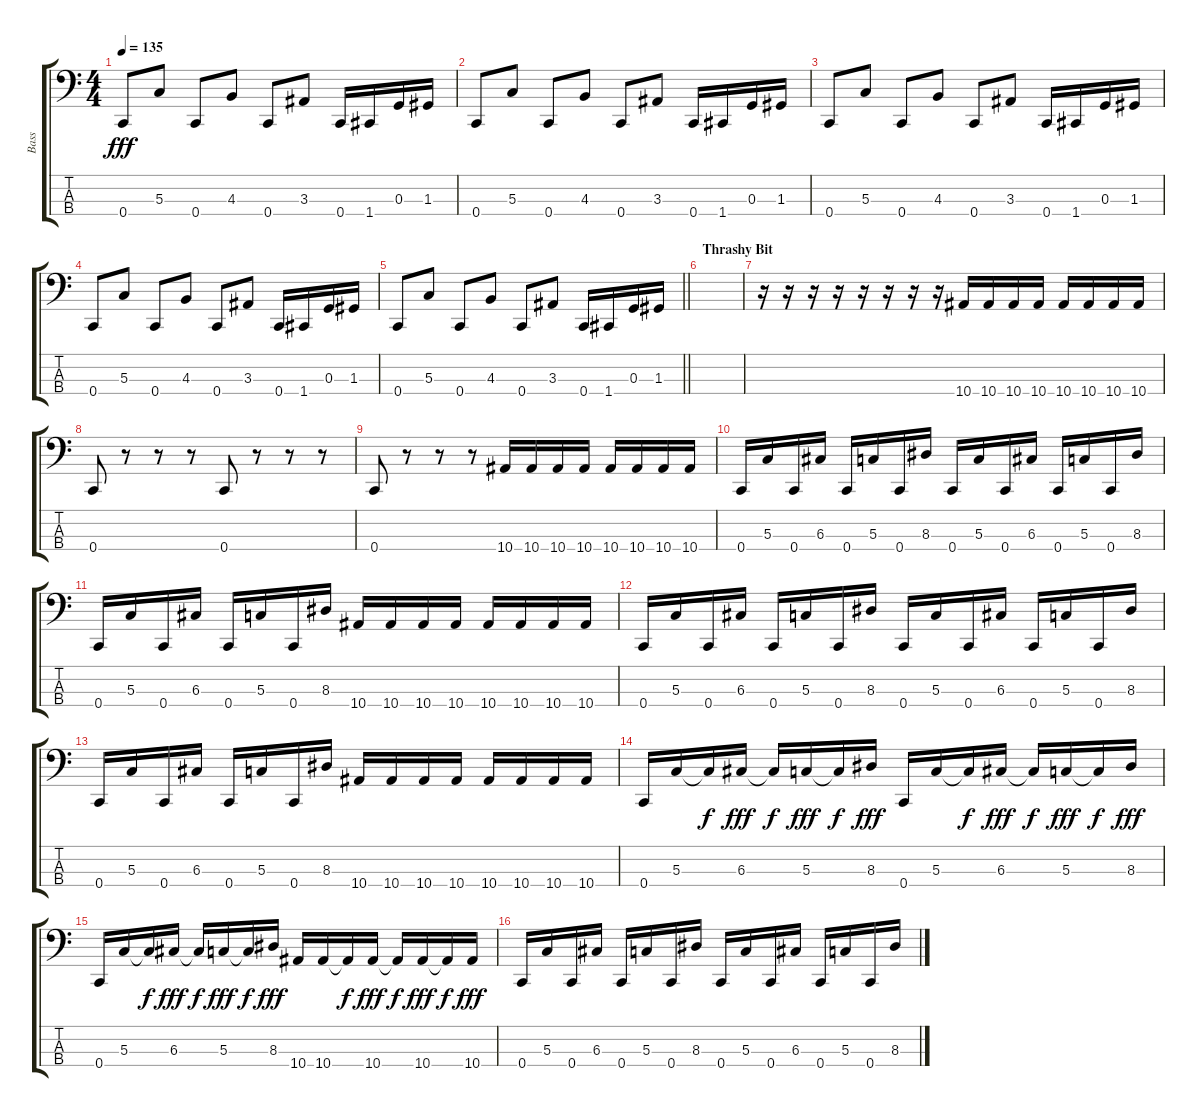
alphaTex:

\track ("Bass" "Bass") {instrument electricbassfinger}
\staff {score tabs}
\tuning (F2 C2 G1 C1) {hide}
\ts (4 4)
\tempo 135
\clef f4
\ks c
0.4.8{dy fff} 5.3.8 0.4.8 4.3.8 0.4.8 3.3.8 0.4.16 1.4.16 0.3.16 1.3.16 |
0.4.8 5.3.8 0.4.8 4.3.8 0.4.8 3.3.8 0.4.16 1.4.16 0.3.16 1.3.16 |
0.4.8 5.3.8 0.4.8 4.3.8 0.4.8 3.3.8 0.4.16 1.4.16 0.3.16 1.3.16 |
0.4.8 5.3.8 0.4.8 4.3.8 0.4.8 3.3.8 0.4.16 1.4.16 0.3.16 1.3.16 |
\barLineRight lightlight
0.4.8 5.3.8 0.4.8 4.3.8 0.4.8 3.3.8 0.4.16 1.4.16 0.3.16 1.3.16 |
\section ("" "Thrashy Bit")
|
r.16 r.16 r.16 r.16 r.16 r.16 r.16 r.16 10.4.16 10.4.16 10.4.16 10.4.16 10.4.16 10.4.16 10.4.16 10.4.16 |
0.4.8 r.8 r.8 r.8 0.4.8 r.8 r.8 r.8 |
0.4.8 r.8 r.8 r.8 10.4.16 10.4.16 10.4.16 10.4.16 10.4.16 10.4.16 10.4.16 10.4.16 |
0.4.16 5.3.16 0.4.16 6.3.16 0.4.16 5.3.16 0.4.16 8.3.16 0.4.16 5.3.16 0.4.16 6.3.16 0.4.16 5.3.16 0.4.16 8.3.16 |
0.4.16 5.3.16 0.4.16 6.3.16 0.4.16 5.3.16 0.4.16 8.3.16 10.4.16 10.4.16 10.4.16 10.4.16 10.4.16 10.4.16 10.4.16 10.4.16 |
0.4.16 5.3.16 0.4.16 6.3.16 0.4.16 5.3.16 0.4.16 8.3.16 0.4.16 5.3.16 0.4.16 6.3.16 0.4.16 5.3.16 0.4.16 8.3.16 |
0.4.16 5.3.16 0.4.16 6.3.16 0.4.16 5.3.16 0.4.16 8.3.16 10.4.16 10.4.16 10.4.16 10.4.16 10.4.16 10.4.16 10.4.16 10.4.16 |
0.4.16 5.3.16 5.3{t}.16{dy f} 6.3.16{dy fff} 6.3{t}.16{dy f} 5.3.16{dy fff} 5.3{t}.16{dy f} 8.3.16{dy fff} 0.4.16 5.3.16 5.3{t}.16{dy f} 6.3.16{dy fff} 6.3{t}.16{dy f} 5.3.16{dy fff} 5.3{t}.16{dy f} 8.3.16{dy fff} |
0.4.16 5.3.16 5.3{t}.16{dy f} 6.3.16{dy fff} 6.3{t}.16{dy f} 5.3.16{dy fff} 5.3{t}.16{dy f} 8.3.16{dy fff} 10.4.16 10.4.16 10.4{t}.16{dy f} 10.4.16{dy fff} 10.4{t}.16{dy f} 10.4.16{dy fff} 10.4{t}.16{dy f} 10.4.16{dy fff} |
0.4.16 5.3.16 0.4.16 6.3.16 0.4.16 5.3.16 0.4.16 8.3.16 0.4.16 5.3.16 0.4.16 6.3.16 0.4.16 5.3.16 0.4.16 8.3.16
